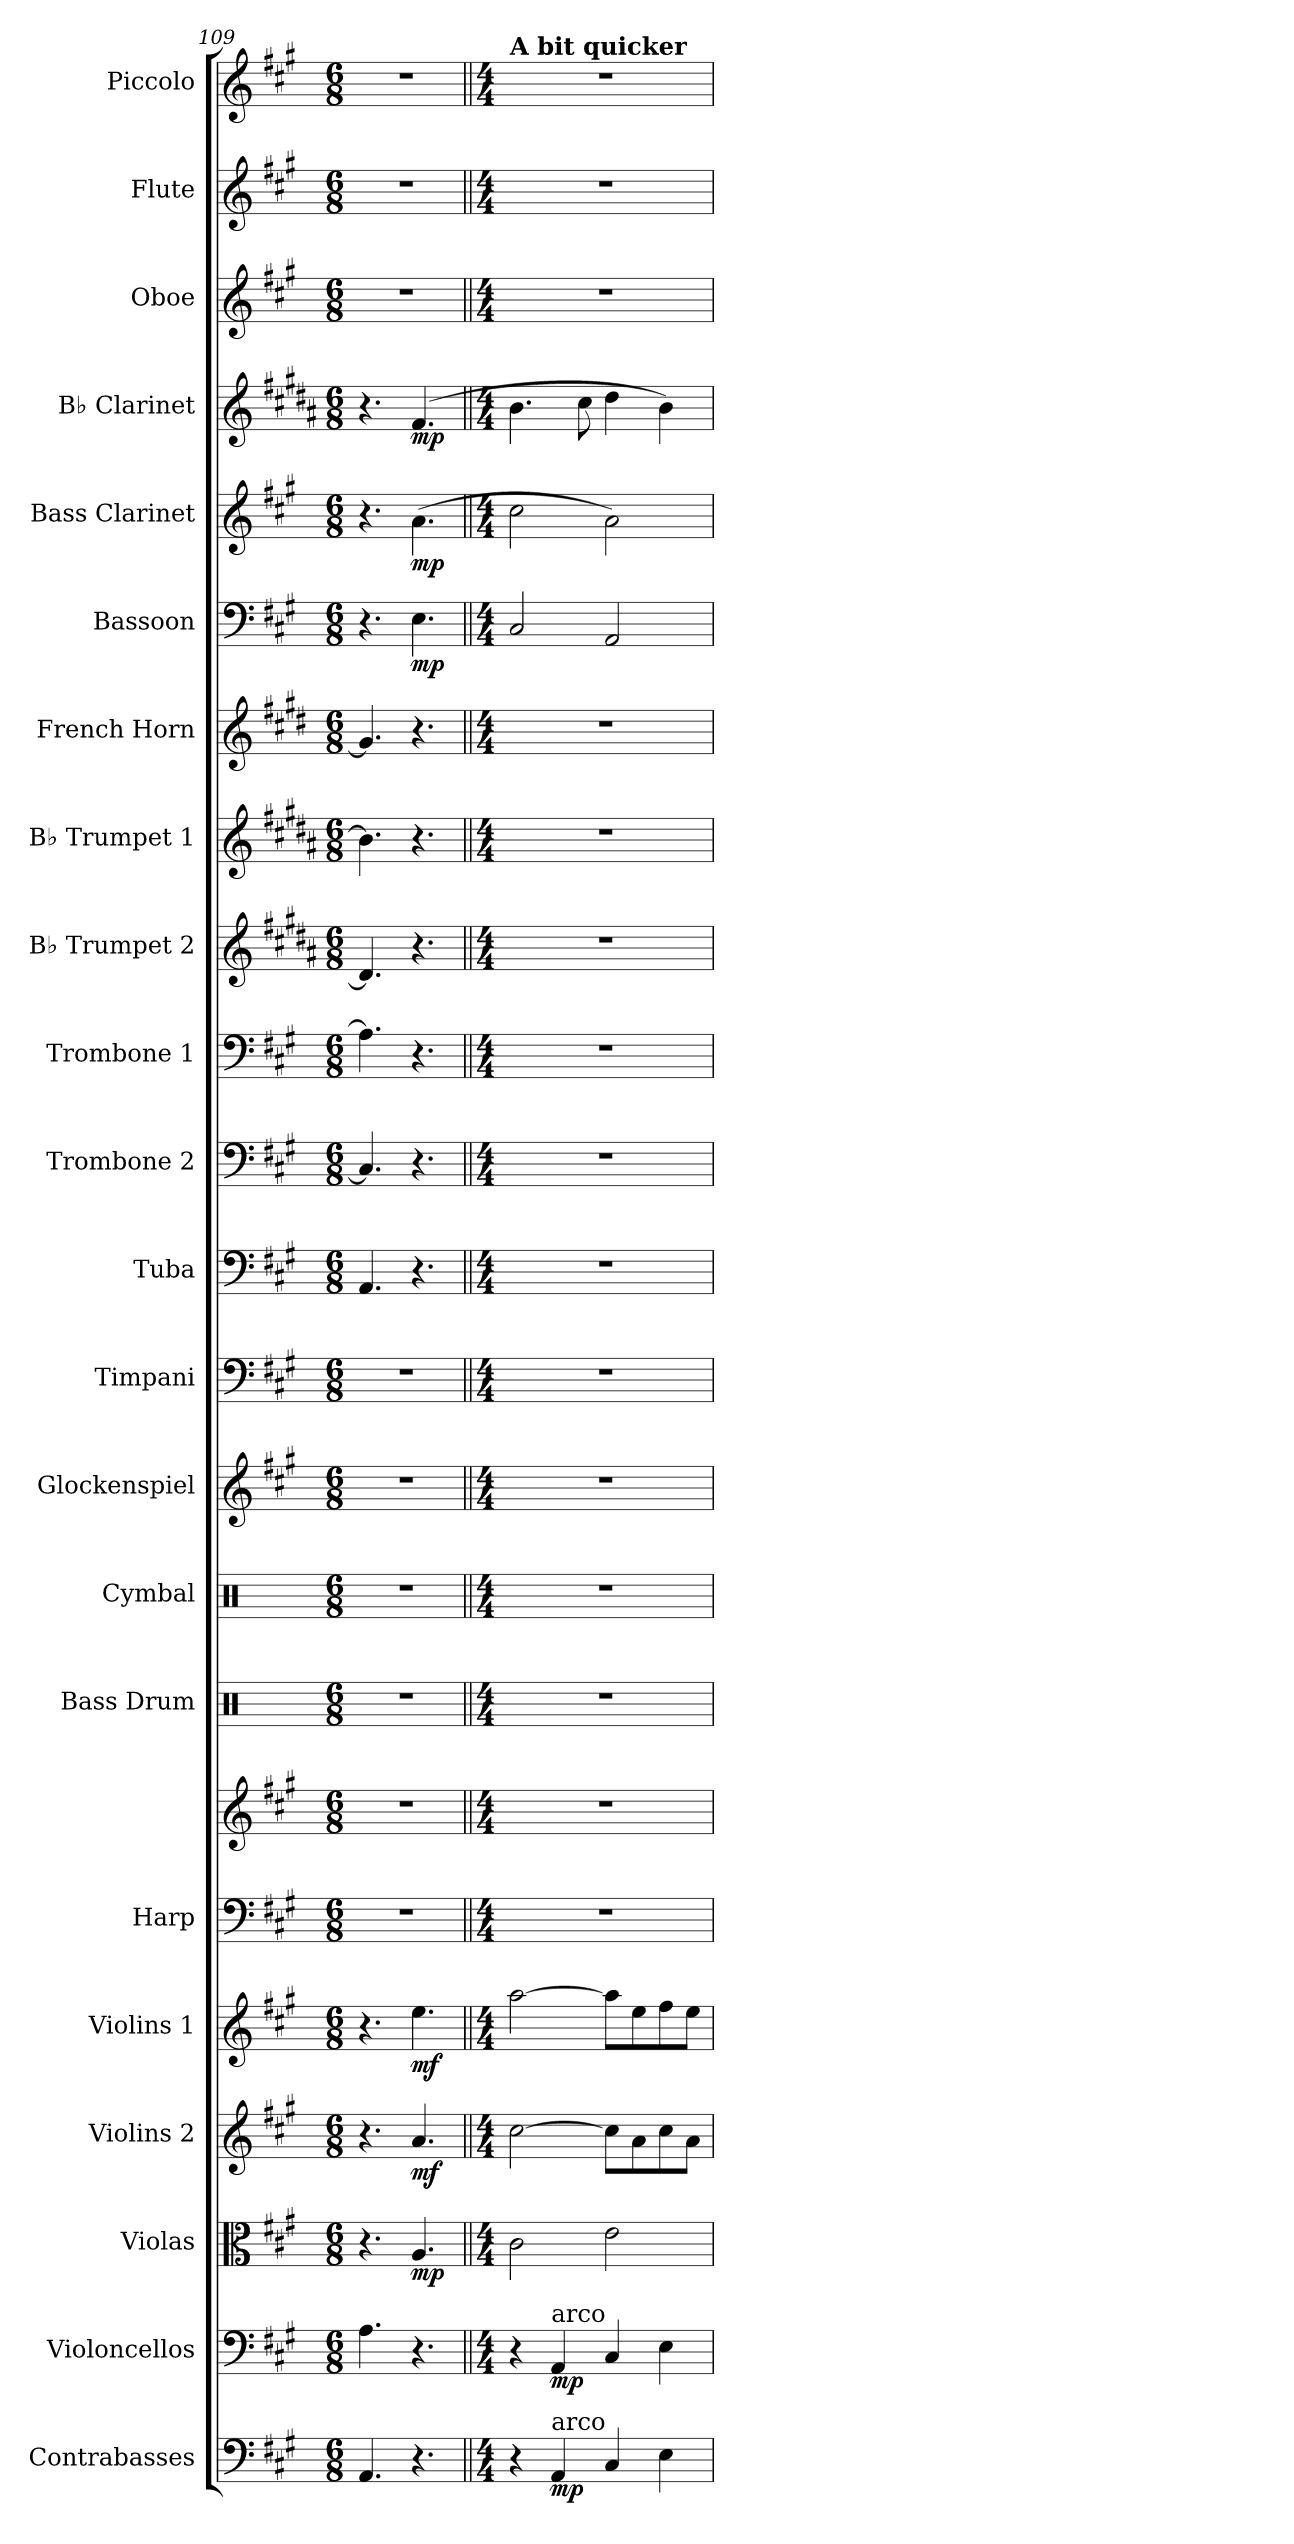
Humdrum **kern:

**kern	**dynam	**kern	**dynam	**kern	**dynam	**kern	**dynam	**kern	**dynam	**kern	**kern	**kern	**kern	**kern	**kern	**kern	**kern	**kern	**kern	**kern	**kern	**kern	**dynam	**kern	**dynam	**kern	**dynam	**kern	**kern	**kern
*part22	*part22	*part21	*part21	*part20	*part20	*part19	*part19	*part18	*part18	*part17	*part17	*part16	*part15	*part14	*part13	*part12	*part11	*part10	*part9	*part8	*part7	*part6	*part6	*part5	*part5	*part4	*part4	*part3	*part2	*part1
*staff23	*staff23	*staff22	*staff22	*staff21	*staff21	*staff20	*staff20	*staff19	*staff19	*staff18	*staff17	*staff16	*staff15	*staff14	*staff13	*staff12	*staff11	*staff10	*staff9	*staff8	*staff7	*staff6	*staff6	*staff5	*staff5	*staff4	*staff4	*staff3	*staff2	*staff1
*I"Contrabasses	*	*I"Violoncellos	*	*I"Violas	*	*I"Violins 2	*	*I"Violins 1	*	*I"Harp	*	*I"Bass Drum	*I"Cymbal	*I"Glockenspiel	*I"Timpani	*I"Tuba	*I"Trombone 2	*I"Trombone 1	*I"B♭ Trumpet 2	*I"B♭ Trumpet 1	*I"French Horn	*I"Bassoon	*	*I"Bass Clarinet	*	*I"B♭ Clarinet	*	*I"Oboe	*I"Flute	*I"Piccolo
*I'Cbs.	*	*I'Vcs.	*	*I'Vlas.	*	*I'Vlns. 2	*	*I'Vlns. 1	*	*I'Hrp.	*	*I'B. Dr.	*I'Cym.	*I'Glock.	*I'Timp.	*I'Tba.	*I'Tbn. 2	*I'Tbn. 1	*I'B♭ Tpt. 2	*I'B♭ Tpt. 1	*I'F Hn.	*I'Bsn.	*	*I'B. Cl.	*	*I'B♭ Cl.	*	*I'Ob.	*I'Fl.	*I'Picc.
*clefF4	*	*clefF4	*	*clefC3	*	*clefG2	*	*clefG2	*	*clefF4	*clefG2	*clefX	*clefX	*clefG2	*clefF4	*clefF4	*clefF4	*clefF4	*clefG2	*clefG2	*clefG2	*clefF4	*	*clefG2	*	*clefG2	*	*clefG2	*clefG2	*clefG2
*ITrd7c12	*	*	*	*	*	*	*	*	*	*	*	*	*	*ITrd-14c-24	*	*	*	*	*ITrd1c2	*ITrd1c2	*ITrd4c7	*	*	*ITrd8c14	*	*ITrd1c2	*	*	*	*ITrd-7c-12
*k[f#c#g#]	*	*k[f#c#g#]	*	*k[f#c#g#]	*	*k[f#c#g#]	*	*k[f#c#g#]	*	*k[f#c#g#]	*k[f#c#g#]	*k[]	*k[]	*k[f#c#g#]	*k[f#c#g#]	*k[f#c#g#]	*k[f#c#g#]	*k[f#c#g#]	*k[f#c#g#]	*k[f#c#g#]	*k[f#c#g#]	*k[f#c#g#]	*	*k[f#c#g#]	*	*k[f#c#g#]	*	*k[f#c#g#]	*k[f#c#g#]	*k[f#c#g#]
*M6/8	*	*M6/8	*	*M6/8	*	*M6/8	*	*M6/8	*	*M6/8	*M6/8	*M6/8	*M6/8	*M6/8	*M6/8	*M6/8	*M6/8	*M6/8	*M6/8	*M6/8	*M6/8	*M6/8	*	*M6/8	*	*M6/8	*	*M6/8	*M6/8	*M6/8
=109	=109	=109	=109	=109	=109	=109	=109	=109	=109	=109	=109	=109	=109	=109	=109	=109	=109	=109	=109	=109	=109	=109	=109	=109	=109	=109	=109	=109	=109	=109
4.AAA/	.	4.A\	.	4.r	.	4.r	.	4.r	.	2.r	2.r	2.r	2.r	2.r	2.r	4.AA/	4.C#/]	4.A\]	4.c#/]	4.a\]	4.c#/]	4.r	.	4.r	.	4.r	.	2.r	2.r	2.r
!	!	!	!	!	!LO:DY:b	!	!LO:DY:b	!	!LO:DY:b	!	!	!	!	!	!	!	!	!	!	!	!	!	!LO:DY:b	!	!LO:DY:b	!	!LO:DY:b	!	!	!
4.r	.	4.r	.	4.A/	mp	4.a/	mf	4.ee\	mf	.	.	.	.	.	.	4.r	4.r	4.r	4.r	4.r	4.r	4.E\	mp	(>4.A\	mp	(>4.e/	mp	.	.	.
=110||	=110||	=110||	=110||	=110||	=110||	=110||	=110||	=110||	=110||	=110||	=110||	=110||	=110||	=110||	=110||	=110||	=110||	=110||	=110||	=110||	=110||	=110||	=110||	=110||	=110||	=110||	=110||	=110||	=110||	=110||
!!LO:REH:place=s1:a:B:fs=14:t=C
*M4/4	*	*M4/4	*	*M4/4	*	*M4/4	*	*M4/4	*	*M4/4	*M4/4	*M4/4	*M4/4	*M4/4	*M4/4	*M4/4	*M4/4	*M4/4	*M4/4	*M4/4	*M4/4	*M4/4	*	*M4/4	*	*M4/4	*	*M4/4	*M4/4	*M4/4
*	*	*	*	*	*	*	*	*	*	*	*	*	*	*	*	*	*	*	*	*	*	*	*	*	*	*	*	*	*	*MM94
!	!	!	!	!	!	!	!	!	!	!	!	!	!	!	!	!	!	!	!	!	!	!	!	!	!	!	!	!	!	!LO:TX:a:B:t=A bit quicker
4r	.	4r	.	2c#\	.	[2cc#\	.	[2aa\	.	1r	1r	1r	1r	1r	1r	1r	1r	1r	1r	1r	1r	2C#/	.	2c#\	.	4.a\	.	1r	1r	1r
!	!	!LO:TX:a:t=arco	!	!	!	!	!	!	!	!	!	!	!	!	!	!	!	!	!	!	!	!	!	!	!	!	!	!	!	!
!LO:TX:a:t=arco	!	!	!	!	!	!	!	!	!	!	!	!	!	!	!	!	!	!	!	!	!	!	!	!	!	!	!	!	!	!
!	!LO:DY:b	!	!LO:DY:b	!	!	!	!	!	!	!	!	!	!	!	!	!	!	!	!	!	!	!	!	!	!	!	!	!	!	!
4AAA/	mp	4AA/	mp	.	.	.	.	.	.	.	.	.	.	.	.	.	.	.	.	.	.	.	.	.	.	.	.	.	.	.
.	.	.	.	.	.	.	.	.	.	.	.	.	.	.	.	.	.	.	.	.	.	.	.	.	.	8b\	.	.	.	.
4CC#/	.	4C#/	.	2e\	.	8cc#\L]	.	8aa\L]	.	.	.	.	.	.	.	.	.	.	.	.	.	2AA/	.	2A\)	.	4cc#\	.	.	.	.
.	.	.	.	.	.	8a\	.	8ee\	.	.	.	.	.	.	.	.	.	.	.	.	.	.	.	.	.	.	.	.	.	.
4EE\	.	4E\	.	.	.	8cc#\	.	8ff#\	.	.	.	.	.	.	.	.	.	.	.	.	.	.	.	.	.	4a\)	.	.	.	.
.	.	.	.	.	.	8a\J	.	8ee\J	.	.	.	.	.	.	.	.	.	.	.	.	.	.	.	.	.	.	.	.	.	.
=	=	=	=	=	=	=	=	=	=	=	=	=	=	=	=	=	=	=	=	=	=	=	=	=	=	=	=	=	=	=
*-	*-	*-	*-	*-	*-	*-	*-	*-	*-	*-	*-	*-	*-	*-	*-	*-	*-	*-	*-	*-	*-	*-	*-	*-	*-	*-	*-	*-	*-	*-
